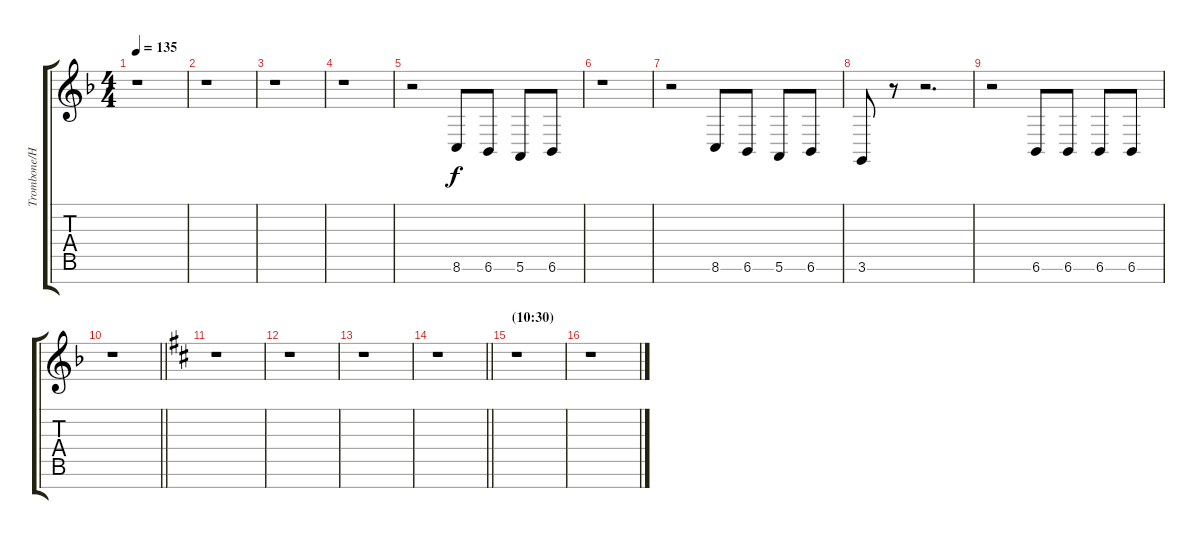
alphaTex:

\track ("Trombone/Horn" "Trombone/H") {instrument trombone}
\staff {score tabs}
\tuning (E4 B3 G3 D3 A2 E2 B1) {hide}
\ts (4 4)
\tempo 135
\clef g2
\ks dminor
r.1{dy f} |
r.1 |
r.1 |
r.1 |
r.2 8.6.8 6.6.8 5.6.8 6.6.8 |
r.1 |
r.2 8.6.8 6.6.8 5.6.8 6.6.8 |
3.6.8 r.8 r.2{d} |
r.2 6.6.8 6.6.8 6.6.8 6.6.8 |
\barLineRight lightlight
r.1 |
\ks bminor
r.1 |
r.1 |
r.1 |
\barLineRight lightlight
r.1 |
\section ("" "(10:30)")
r.1 |
r.1
